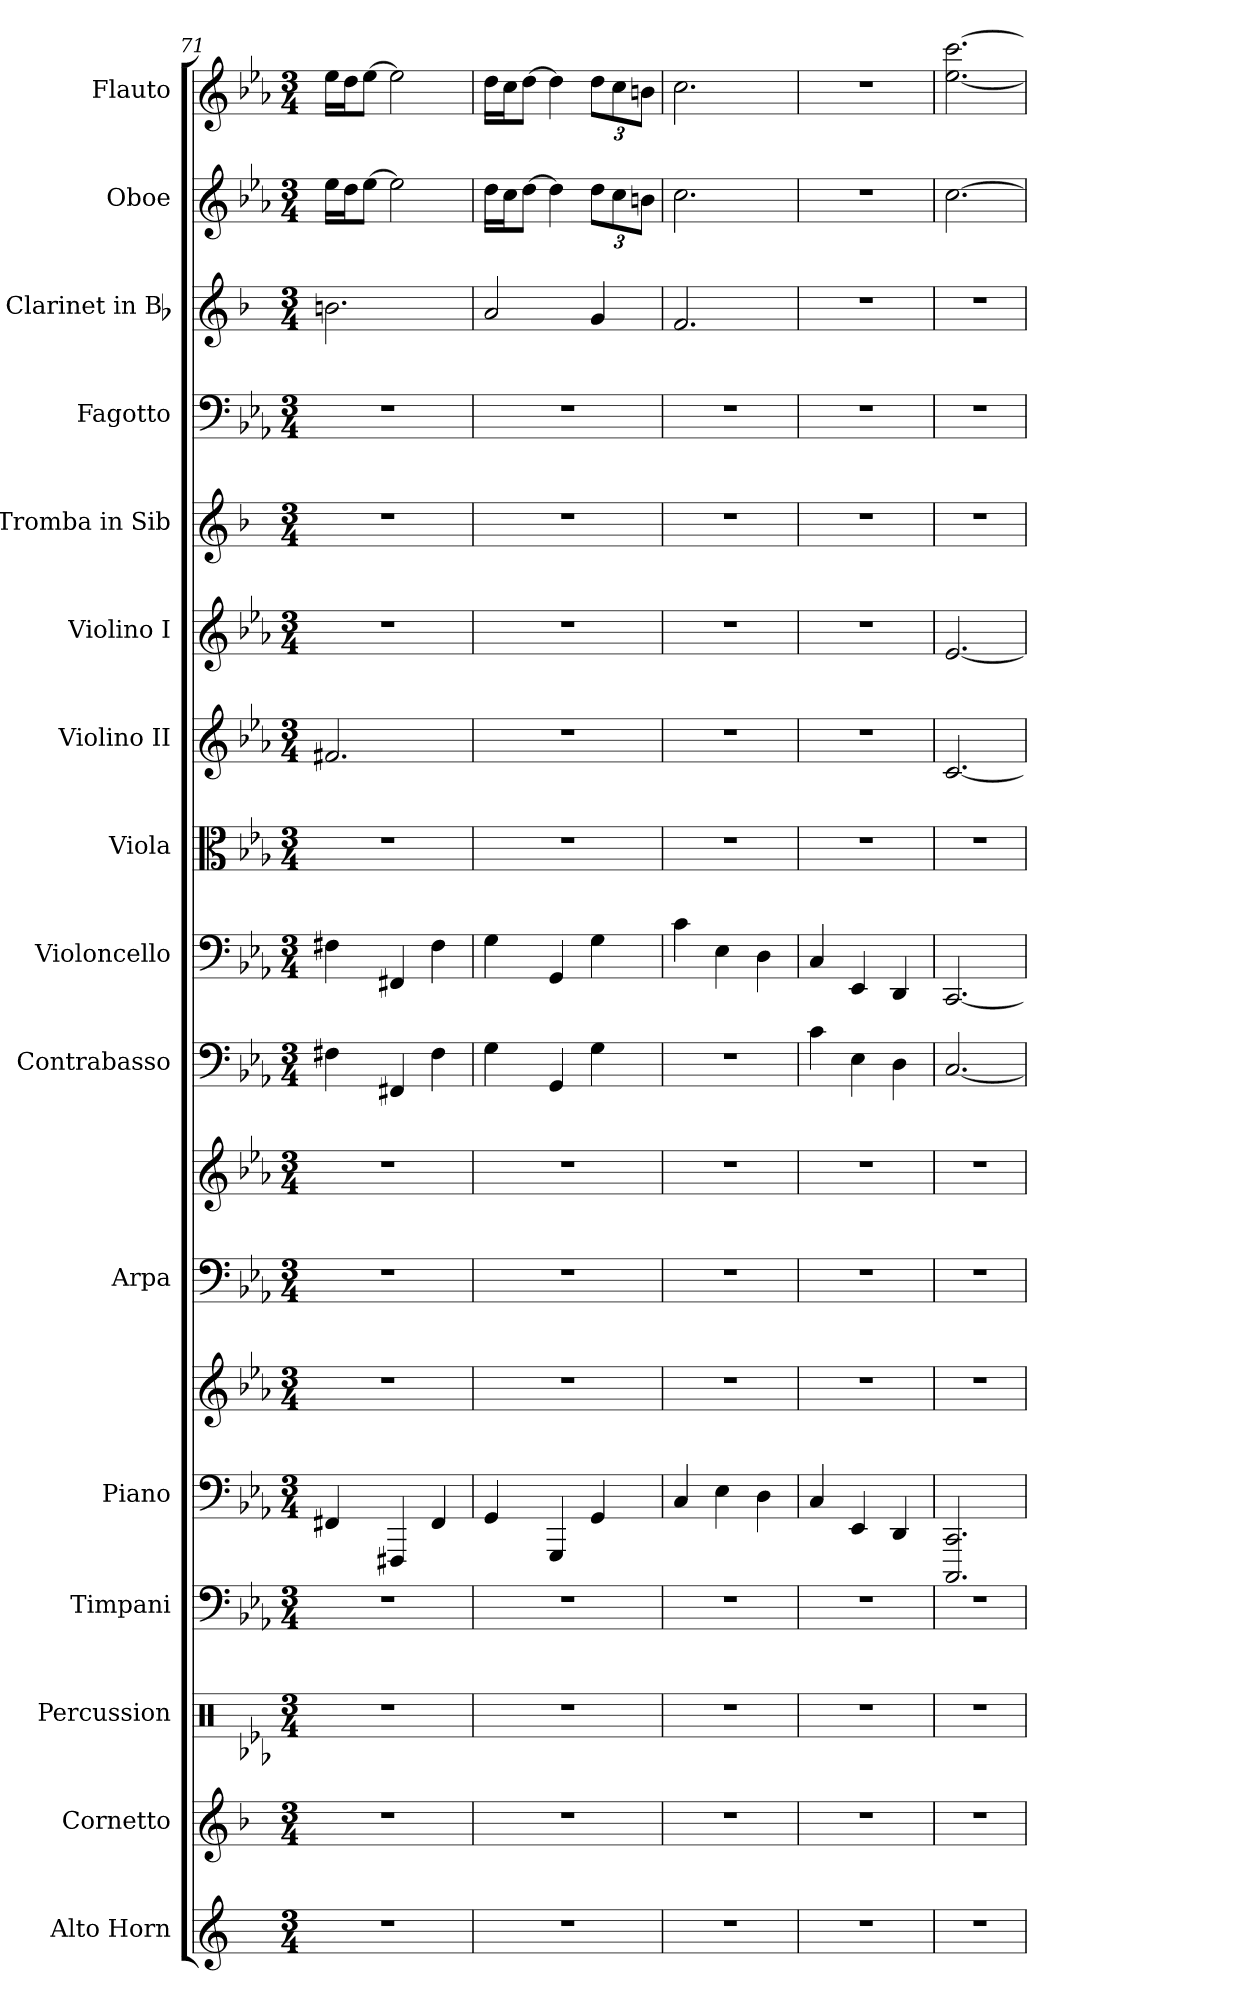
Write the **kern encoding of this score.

**kern	**kern	**kern	**kern	**kern	**kern	**kern	**kern	**kern	**kern	**kern	**kern	**kern	**kern	**kern	**kern	**kern	**kern
*part16	*part15	*part14	*part13	*part12	*part12	*part11	*part11	*part10	*part9	*part8	*part7	*part6	*part5	*part4	*part3	*part2	*part1
*staff18	*staff17	*staff16	*staff15	*staff14	*staff13	*staff12	*staff11	*staff10	*staff9	*staff8	*staff7	*staff6	*staff5	*staff4	*staff3	*staff2	*staff1
*I"Alto Horn	*I"Cornetto	*I"Percussion	*I"Timpani	*I"Piano	*	*I"Arpa	*	*I"Contrabasso	*I"Violoncello	*I"Viola	*I"Violino II	*I"Violino I	*I"Tromba in Sib	*I"Fagotto	*I"Clarinet in Bb	*I"Oboe	*I"Flauto
*I'A. Hn.	*I'Crt.	*I'Perc.	*I'Timp.	*I'Pno.	*	*I'Ar.	*	*I'Cb.	*I'Vc.	*I'Vl.	*I'Vn. II	*I'Vn. I	*I'Tr. (Sib)	*I'Fag.	*	*I'Ob.	*I'Fl.
*clefG2	*clefG2	*clefX	*clefF4	*clefF4	*clefG2	*clefF4	*clefG2	*clefF4	*clefF4	*clefC3	*clefG2	*clefG2	*clefG2	*clefF4	*clefG2	*clefG2	*clefG2
*ITrd5c9	*ITrd1c2	*	*	*	*	*	*	*ITrd7c12	*	*	*	*	*ITrd1c2	*	*ITrd1c2	*	*
*k[b-e-a-]	*k[b-e-a-]	*k[b-e-a-]	*k[b-e-a-]	*k[b-e-a-]	*k[b-e-a-]	*k[b-e-a-]	*k[b-e-a-]	*k[b-e-a-]	*k[b-e-a-]	*k[b-e-a-]	*k[b-e-a-]	*k[b-e-a-]	*k[b-e-a-]	*k[b-e-a-]	*k[b-e-a-]	*k[b-e-a-]	*k[b-e-a-]
*c:	*c:	*c:	*c:	*c:	*c:	*c:	*c:	*c:	*c:	*c:	*c:	*c:	*c:	*c:	*c:	*c:	*c:
*M3/4	*M3/4	*M3/4	*M3/4	*M3/4	*M3/4	*M3/4	*M3/4	*M3/4	*M3/4	*M3/4	*M3/4	*M3/4	*M3/4	*M3/4	*M3/4	*M3/4	*M3/4
=71	=71	=71	=71	=71	=71	=71	=71	=71	=71	=71	=71	=71	=71	=71	=71	=71	=71
2.r	2.r	2.r	2.r	4FF#X/	2.r	2.r	2.r	4FF#X\	4F#X\	2.r	2.f#X/	2.r	2.r	2.r	2.an\	16ee-\LL	16ee-\LL
.	.	.	.	.	.	.	.	.	.	.	.	.	.	.	.	16dd\J	16dd\J
.	.	.	.	.	.	.	.	.	.	.	.	.	.	.	.	[8ee-\J	[8ee-\J
.	.	.	.	4FFF#X/	.	.	.	4FFF#X/	4FF#X/	.	.	.	.	.	.	2ee-\]	2ee-\]
.	.	.	.	4FF#/	.	.	.	4FF#\	4F#\	.	.	.	.	.	.	.	.
=72	=72	=72	=72	=72	=72	=72	=72	=72	=72	=72	=72	=72	=72	=72	=72	=72	=72
2.r	2.r	2.r	2.r	4GG/	2.r	2.r	2.r	4GG\	4G\	2.r	2.r	2.r	2.r	2.r	2g/	16dd\LL	16dd\LL
.	.	.	.	.	.	.	.	.	.	.	.	.	.	.	.	16cc\J	16cc\J
.	.	.	.	.	.	.	.	.	.	.	.	.	.	.	.	[8dd\J	[8dd\J
.	.	.	.	4GGG/	.	.	.	4GGG/	4GG/	.	.	.	.	.	.	4dd\]	4dd\]
.	.	.	.	4GG/	.	.	.	4GG\	4G\	.	.	.	.	.	4f/	12dd\L	12dd\L
.	.	.	.	.	.	.	.	.	.	.	.	.	.	.	.	12cc\	12cc\
.	.	.	.	.	.	.	.	.	.	.	.	.	.	.	.	12bn\J	12bn\J
!!LO:PB:g=z
=73	=73	=73	=73	=73	=73	=73	=73	=73	=73	=73	=73	=73	=73	=73	=73	=73	=73
2.r	2.r	2.r	2.r	4C/	2.r	2.r	2.r	2.r	4c\	2.r	2.r	2.r	2.r	2.r	2.e-/	2.cc\	2.cc\
.	.	.	.	4E-\	.	.	.	.	4E-\	.	.	.	.	.	.	.	.
.	.	.	.	4D\	.	.	.	.	4D\	.	.	.	.	.	.	.	.
=74	=74	=74	=74	=74	=74	=74	=74	=74	=74	=74	=74	=74	=74	=74	=74	=74	=74
2.r	2.r	2.r	2.r	4C/	2.r	2.r	2.r	4C\	4C/	2.r	2.r	2.r	2.r	2.r	2.r	2.r	2.r
.	.	.	.	4EE-/	.	.	.	4EE-\	4EE-/	.	.	.	.	.	.	.	.
.	.	.	.	4DD/	.	.	.	4DD\	4DD/	.	.	.	.	.	.	.	.
=75	=75	=75	=75	=75	=75	=75	=75	=75	=75	=75	=75	=75	=75	=75	=75	=75	=75
2.r	2.r	2.r	2.r	2.CCC/ 2.CC/	2.r	2.r	2.r	[2.CC/	[2.CC/	2.r	[2.c/	[2.e-/	2.r	2.r	2.r	[2.cc\	[2.ee-\ [2.ccc\
=	=	=	=	=	=	=	=	=	=	=	=	=	=	=	=	=	=
*-	*-	*-	*-	*-	*-	*-	*-	*-	*-	*-	*-	*-	*-	*-	*-	*-	*-
